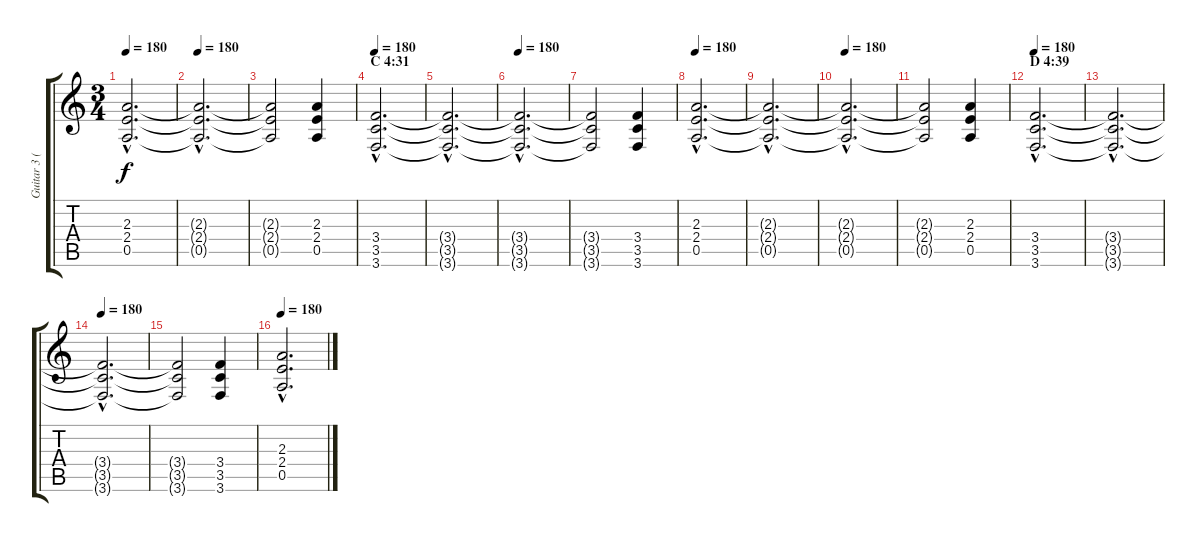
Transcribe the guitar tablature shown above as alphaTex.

\track ("Guitar 3 (Drop D)" "Guitar 3 (") {instrument distortionguitar}
\staff {score tabs}
\tuning (E4 B3 G3 D3 A2 D2) {hide}
\ts (3 4)
\tempo 180
\clef g2
\ks c
(2.3{hac t} 2.4{hac t} 0.5{hac t}).2{d dy f} |
\tempo 180
(2.3{hac t} 2.4{hac t} 0.5{hac t}).2{d} |
(2.3{t} 2.4{t} 0.5{t}).2 (2.3 2.4 0.5).4 |
\section ("" "C 4:31")
\tempo 180
(3.4{hac} 3.5{hac} 3.6{hac}).2{d} |
(3.4{hac t} 3.5{hac t} 3.6{hac t}).2{d} |
\tempo 180
(3.4{hac t} 3.5{hac t} 3.6{hac t}).2{d} |
(3.4{t} 3.5{t} 3.6{t}).2 (3.4 3.5 3.6).4 |
\tempo 180
(2.3{hac} 2.4{hac} 0.5{hac}).2{d} |
(2.3{hac t} 2.4{hac t} 0.5{hac t}).2{d} |
\tempo 180
(2.3{hac t} 2.4{hac t} 0.5{hac t}).2{d} |
(2.3{t} 2.4{t} 0.5{t}).2 (2.3 2.4 0.5).4 |
\section ("" "D 4:39")
\tempo 180
(3.4{hac} 3.5{hac} 3.6{hac}).2{d} |
(3.4{hac t} 3.5{hac t} 3.6{hac t}).2{d} |
\tempo 180
(3.4{hac t} 3.5{hac t} 3.6{hac t}).2{d} |
(3.4{t} 3.5{t} 3.6{t}).2 (3.4 3.5 3.6).4 |
\tempo 180
(2.3{hac} 2.4{hac} 0.5{hac}).2{d}
